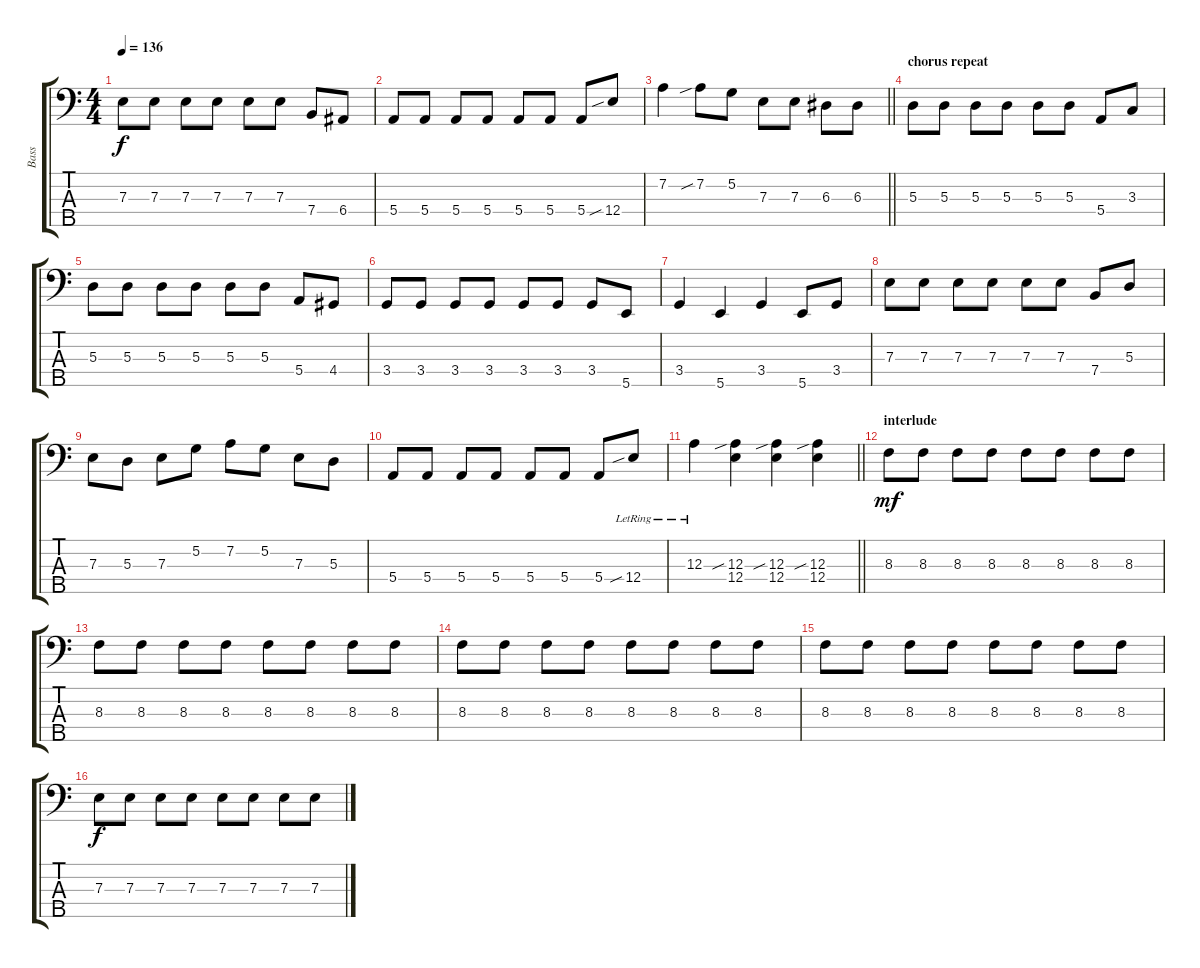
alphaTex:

\track ("Bass" "Bass") {instrument electricbasspick}
\staff {score tabs}
\tuning (G2 D2 A1 E1 B0) {hide}
\ts (4 4)
\tempo 136
\clef f4
\ks c
7.3.8{dy f} 7.3.8 7.3.8 7.3.8 7.3.8 7.3.8 7.4.8 6.4.8 |
5.4.8 5.4.8 5.4.8 5.4.8 5.4.8 5.4.8 5.4.8 12.4{sib}.8 |
\barLineRight lightlight
7.2.4 7.2{sib}.8 5.2.8 7.3.8 7.3.8 6.3.8 6.3.8 |
\section ("" "chorus repeat")
5.3.8 5.3.8 5.3.8 5.3.8 5.3.8 5.3.8 5.4.8 3.3.8 |
5.3.8 5.3.8 5.3.8 5.3.8 5.3.8 5.3.8 5.4.8 4.4.8 |
3.4.8 3.4.8 3.4.8 3.4.8 3.4.8 3.4.8 3.4.8 5.5.8 |
3.4.4 5.5.4 3.4.4 5.5.8 3.4.8 |
7.3.8 7.3.8 7.3.8 7.3.8 7.3.8 7.3.8 7.4.8 5.3.8 |
7.3.8 5.3.8 7.3.8 5.2.8 7.2.8 5.2.8 7.3.8 5.3.8 |
5.4.8 5.4.8 5.4.8 5.4.8 5.4.8 5.4.8 5.4.8 12.4{sib lr}.8 |
\barLineRight lightlight
12.3{lr}.4 (12.3{sib} 12.4).4 (12.3{sib} 12.4).4 (12.3{sib} 12.4).4 |
\section ("" "interlude")
8.3.8{dy mf} 8.3.8 8.3.8 8.3.8 8.3.8 8.3.8 8.3.8 8.3.8 |
8.3.8 8.3.8 8.3.8 8.3.8 8.3.8 8.3.8 8.3.8 8.3.8 |
8.3.8 8.3.8 8.3.8 8.3.8 8.3.8 8.3.8 8.3.8 8.3.8 |
8.3.8 8.3.8 8.3.8 8.3.8 8.3.8 8.3.8 8.3.8 8.3.8 |
7.3.8{dy f} 7.3.8 7.3.8 7.3.8 7.3.8 7.3.8 7.3.8 7.3.8
